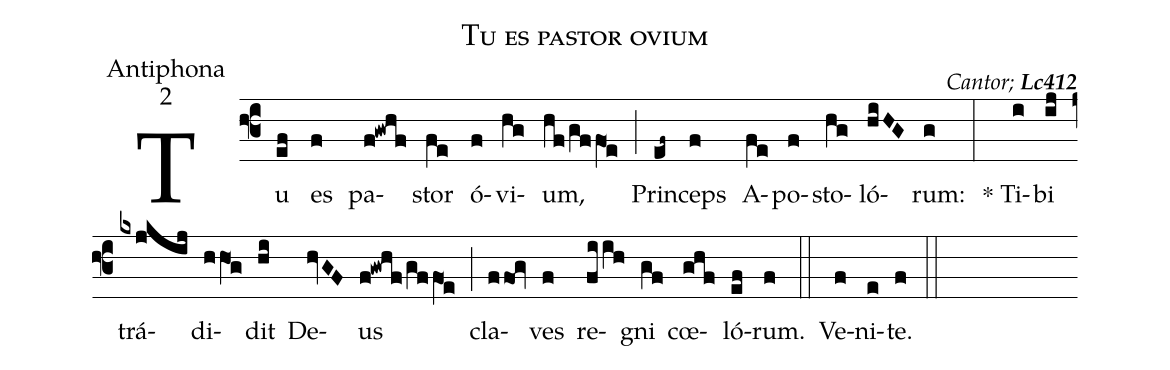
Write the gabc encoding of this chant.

name:Tu es pastor ovium;
office-part:Antiphona;
mode:2;
commentary:{\itshape\mdseries Cantor;\/} {\bfseries Lc412};
%%
(f3) Tu(ef) es(f) pa(f!gwhf)stor(fe) ó(f)vi(hg)um,(hf/gffO1e) (;)
Prin(ef~)ceps(f) A(fe)po(f)sto(hg)ló(hiHG)rum:(g) (:)
<sp>*</sp> Ti(i)bi(ij) trá(kxjkij)di(hhO1g)dit(hi) De(hvGF)us(f!gwhf/gffO1e) (;)
cla(ffO1g)ves(f) re(fiih)gni(gf) cœ(ghf)ló(ef)rum.(f) (::)
Ve(f)ni(e)te.(f) (::)
